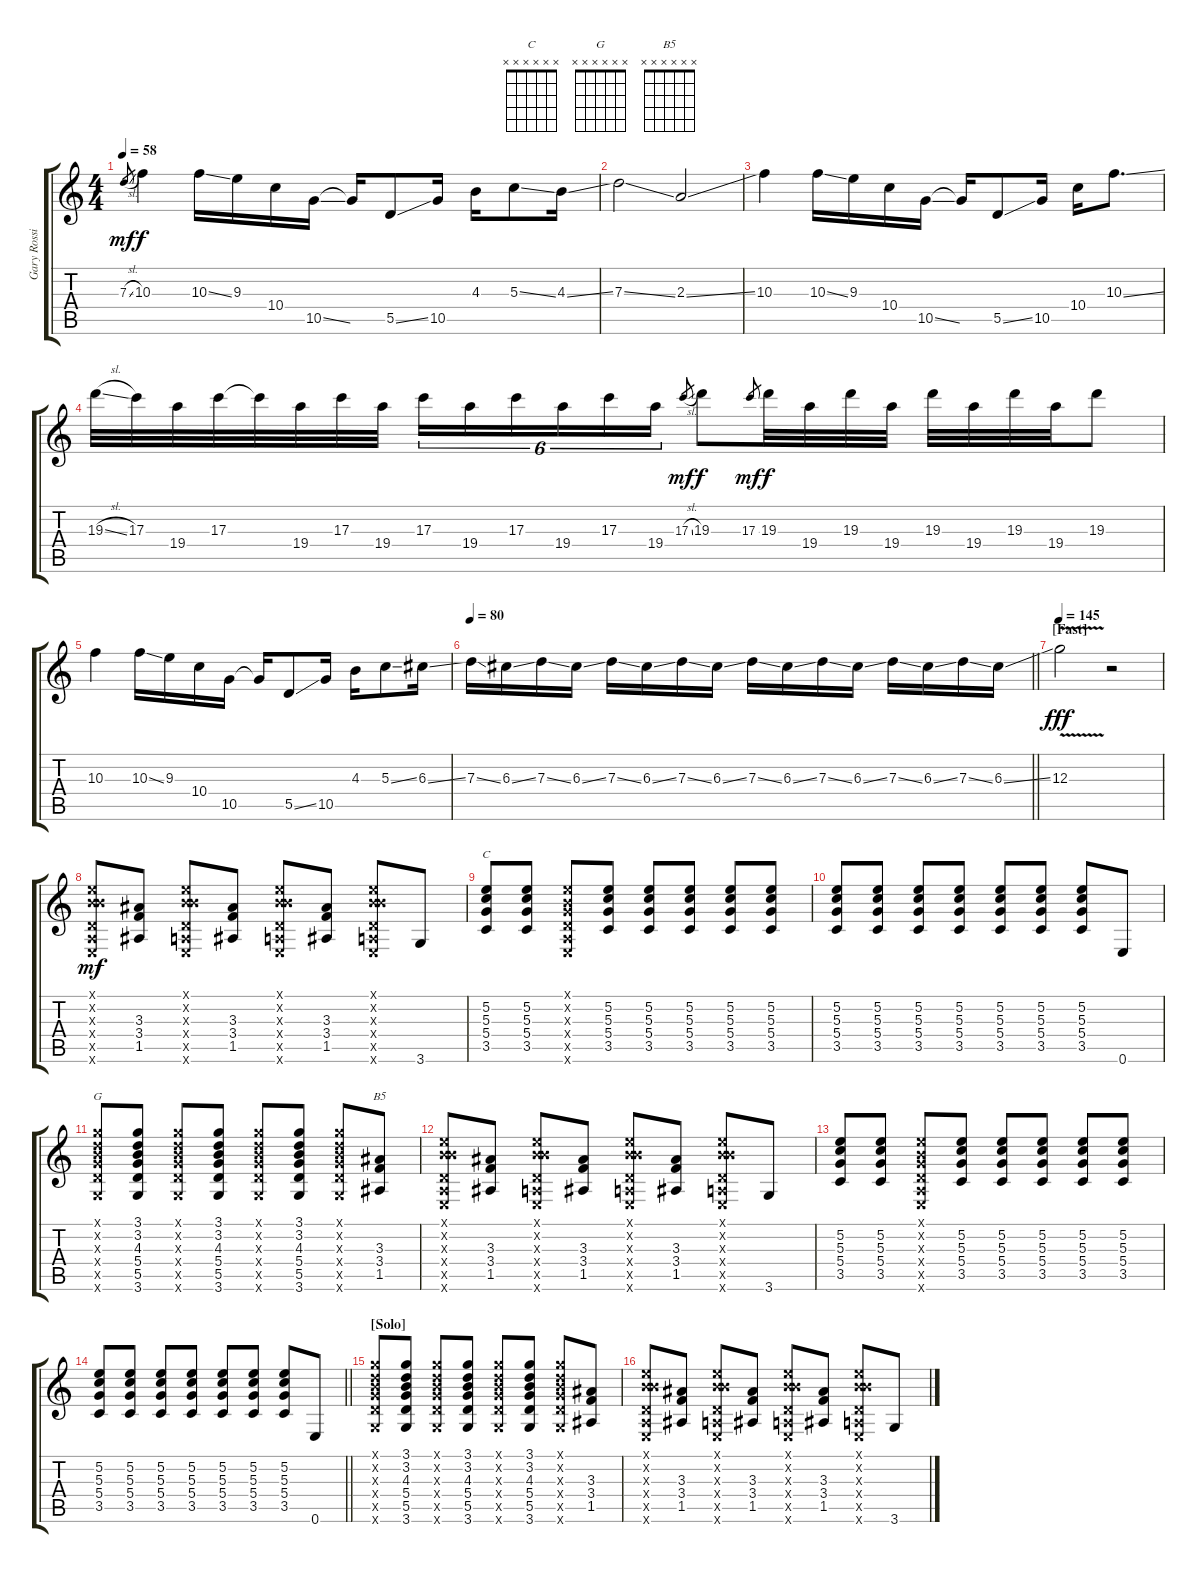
\track ("Gary Rossington (Slide/Rythm Guitar)" "Gary Rossi") {instrument overdrivenguitar}
\staff {score tabs}
\tuning (E4 B3 G3 D3 A2 E2) {hide}
\chord ("C" x x x x x x)
\chord ("G" x x x x x x)
\chord ("B5" x x x x x x)
\ts (4 4)
\tempo 58
\clef g2
\ks c
7.3{sl}.8{gr dy mf} 10.3.4{dy f} 10.3{ss}.16 9.3.16 10.4.16 10.5{ss}.16 10.5{t}.16 5.5{ss}.8 10.5.16 4.3.16 5.3{ss}.8 4.3{ss}.16 |
7.3{ss}.2 2.3{ss}.2 |
10.3.4 10.3{ss}.16 9.3.16 10.4.16 10.5{ss}.16 10.5{t}.16 5.5{ss}.8 10.5.16 10.4.16 10.3{ss}.8{d} |
19.3{sl}.32 17.3.32 19.4.32 17.3.32 17.3{t}.32 19.4.32 17.3.32 19.4.32 17.3.16{tu (6 4)} 19.4.16{tu (6 4)} 17.3.16{tu (6 4)} 19.4.16{tu (6 4)} 17.3.16{tu (6 4)} 19.4.16{tu (6 4)} 17.3{sl}.8{gr dy mf} 19.3.8{dy f} 17.3.8{gr dy mf} 19.3.32{dy f} 19.4.32 19.3.32 19.4.32 19.3.32 19.4.32 19.3.32 19.4.32 19.3.8 |
10.3.4 10.3{ss}.16 9.3.16 10.4.16 10.5.16 10.5{t}.16 5.5{ss}.8 10.5.16 4.3.16 5.3{ss}.8 6.3{ss}.16 |
\tempo 80
\barLineRight lightlight
7.3{ss}.16 6.3{ss}.16 7.3{ss}.16 6.3{ss}.16 7.3{ss}.16 6.3{ss}.16 7.3{ss}.16 6.3{ss}.16 7.3{ss}.16 6.3{ss}.16 7.3{ss}.16 6.3{ss}.16 7.3{ss}.16 6.3{ss}.16 7.3{ss}.16 6.3{ss}.16 |
\section ("" "[Fast]")
\tempo 145
12.3{v}.2{dy fff} r.2{volume 13} |
(0.1{x} 0.2{x} 4.3{x} 0.4{x} 0.5{x} 0.6{x}).8{dy mf} (3.3 3.4 1.5).8 (0.1{x} 0.2{x} 4.3{x} 0.4{x} 0.5{x} 0.6{x}).8 (3.3 3.4 1.5).8 (0.1{x} 0.2{x} 4.3{x} 0.4{x} 0.5{x} 0.6{x}).8 (3.3 3.4 1.5).8 (0.1{x} 0.2{x} 4.3{x} 0.4{x} 0.5{x} 0.6{x}).8 3.6.8 |
(5.2 5.3 5.4 3.5).8{ch "C"} (5.2 5.3 5.4 3.5).8 (0.1{x} 0.2{x} 0.3{x} 0.4{x} 0.5{x} 0.6{x}).8 (5.2 5.3 5.4 3.5).8 (5.2 5.3 5.4 3.5).8 (5.2 5.3 5.4 3.5).8 (5.2 5.3 5.4 3.5).8 (5.2 5.3 5.4 3.5).8 |
(5.2 5.3 5.4 3.5).8 (5.2 5.3 5.4 3.5).8 (5.2 5.3 5.4 3.5).8 (5.2 5.3 5.4 3.5).8 (5.2 5.3 5.4 3.5).8 (5.2 5.3 5.4 3.5).8 (5.2 5.3 5.4 3.5).8 0.6.8 |
(3.1{x} 3.2{x} 4.3{x} 5.4{x} 5.5{x} 3.6{x}).8{ch "G"} (3.1 3.2 4.3 5.4 5.5 3.6).8 (3.1{x} 3.2{x} 4.3{x} 5.4{x} 5.5{x} 3.6{x}).8 (3.1 3.2 4.3 5.4 5.5 3.6).8 (3.1{x} 3.2{x} 4.3{x} 5.4{x} 5.5{x} 3.6{x}).8 (3.1 3.2 4.3 5.4 5.5 3.6).8 (3.1{x} 3.2{x} 4.3{x} 5.4{x} 5.5{x} 3.6{x}).8 (3.3 3.4 1.5).8{ch "B5"} |
(0.1{x} 0.2{x} 4.3{x} 0.4{x} 0.5{x} 0.6{x}).8 (3.3 3.4 1.5).8 (0.1{x} 0.2{x} 4.3{x} 0.4{x} 0.5{x} 0.6{x}).8 (3.3 3.4 1.5).8 (0.1{x} 0.2{x} 4.3{x} 0.4{x} 0.5{x} 0.6{x}).8 (3.3 3.4 1.5).8 (0.1{x} 0.2{x} 4.3{x} 0.4{x} 0.5{x} 0.6{x}).8 3.6.8 |
(5.2 5.3 5.4 3.5).8 (5.2 5.3 5.4 3.5).8 (0.1{x} 0.2{x} 0.3{x} 0.4{x} 0.5{x} 0.6{x}).8 (5.2 5.3 5.4 3.5).8 (5.2 5.3 5.4 3.5).8 (5.2 5.3 5.4 3.5).8 (5.2 5.3 5.4 3.5).8 (5.2 5.3 5.4 3.5).8 |
\barLineRight lightlight
(5.2 5.3 5.4 3.5).8 (5.2 5.3 5.4 3.5).8 (5.2 5.3 5.4 3.5).8 (5.2 5.3 5.4 3.5).8 (5.2 5.3 5.4 3.5).8 (5.2 5.3 5.4 3.5).8 (5.2 5.3 5.4 3.5).8 0.6.8 |
\section ("" "[Solo]")
(3.1{x} 3.2{x} 4.3{x} 5.4{x} 5.5{x} 3.6{x}).8 (3.1 3.2 4.3 5.4 5.5 3.6).8 (3.1{x} 3.2{x} 4.3{x} 5.4{x} 5.5{x} 3.6{x}).8 (3.1 3.2 4.3 5.4 5.5 3.6).8 (3.1{x} 3.2{x} 4.3{x} 5.4{x} 5.5{x} 3.6{x}).8 (3.1 3.2 4.3 5.4 5.5 3.6).8 (3.1{x} 3.2{x} 4.3{x} 5.4{x} 5.5{x} 3.6{x}).8 (3.3 3.4 1.5).8 |
(0.1{x} 0.2{x} 4.3{x} 0.4{x} 0.5{x} 0.6{x}).8 (3.3 3.4 1.5).8 (0.1{x} 0.2{x} 4.3{x} 0.4{x} 0.5{x} 0.6{x}).8 (3.3 3.4 1.5).8 (0.1{x} 0.2{x} 4.3{x} 0.4{x} 0.5{x} 0.6{x}).8 (3.3 3.4 1.5).8 (0.1{x} 0.2{x} 4.3{x} 0.4{x} 0.5{x} 0.6{x}).8 3.6.8
